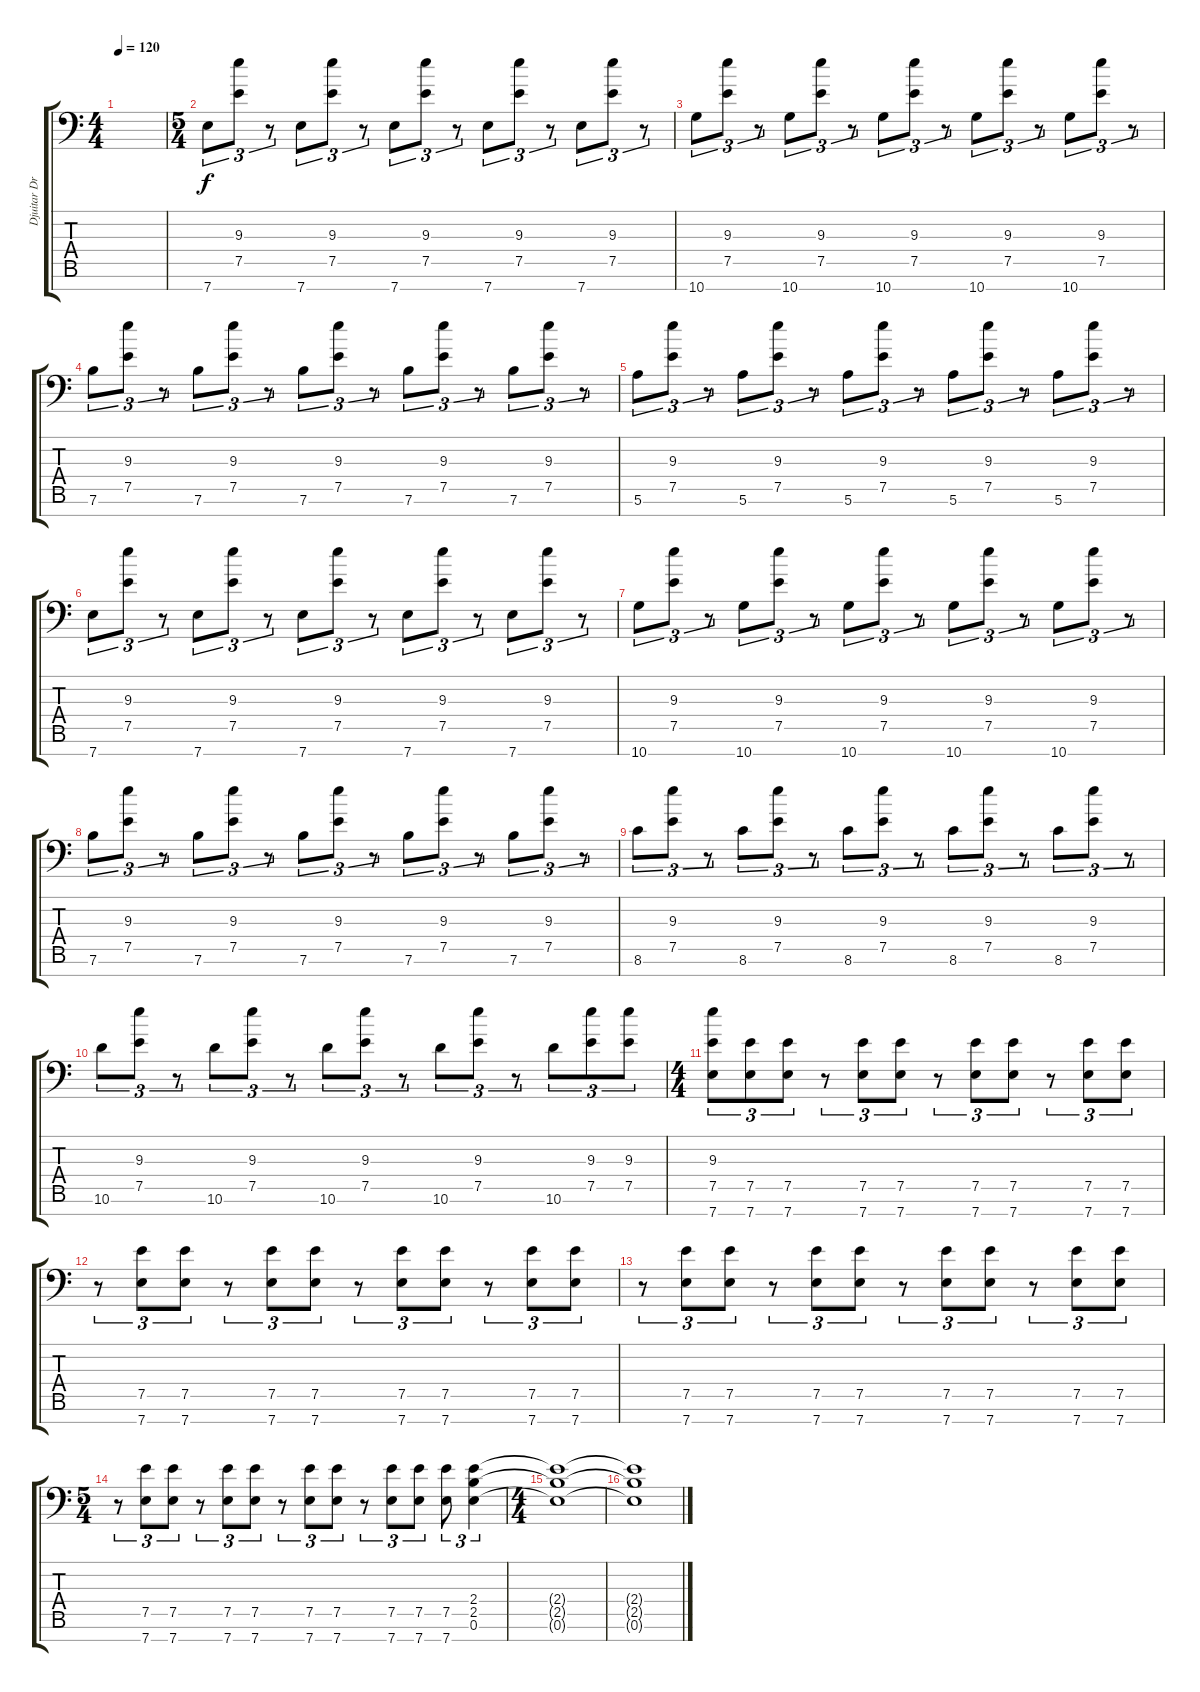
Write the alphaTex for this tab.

\track ("Djuitar Dropped A" "Djuitar Dr") {instrument distortionguitar}
\staff {score tabs}
\tuning (E4 B3 G3 D3 A2 E2 A1) {hide}
\ts (4 4)
\tempo 120
\clef f4
\ks c
|
\ts (5 4)
7.7.8{tu (3 2)} (9.3 7.5).8{tu (3 2)} r.8{tu (3 2)} 7.7.8{tu (3 2)} (9.3 7.5).8{tu (3 2)} r.8{tu (3 2)} 7.7.8{tu (3 2)} (9.3 7.5).8{tu (3 2)} r.8{tu (3 2)} 7.7.8{tu (3 2)} (9.3 7.5).8{tu (3 2)} r.8{tu (3 2)} 7.7.8{tu (3 2)} (9.3 7.5).8{tu (3 2)} r.8{tu (3 2)} |
10.7.8{tu (3 2)} (9.3 7.5).8{tu (3 2)} r.8{tu (3 2)} 10.7.8{tu (3 2)} (9.3 7.5).8{tu (3 2)} r.8{tu (3 2)} 10.7.8{tu (3 2)} (9.3 7.5).8{tu (3 2)} r.8{tu (3 2)} 10.7.8{tu (3 2)} (9.3 7.5).8{tu (3 2)} r.8{tu (3 2)} 10.7.8{tu (3 2)} (9.3 7.5).8{tu (3 2)} r.8{tu (3 2)} |
7.6.8{tu (3 2)} (9.3 7.5).8{tu (3 2)} r.8{tu (3 2)} 7.6.8{tu (3 2)} (9.3 7.5).8{tu (3 2)} r.8{tu (3 2)} 7.6.8{tu (3 2)} (9.3 7.5).8{tu (3 2)} r.8{tu (3 2)} 7.6.8{tu (3 2)} (9.3 7.5).8{tu (3 2)} r.8{tu (3 2)} 7.6.8{tu (3 2)} (9.3 7.5).8{tu (3 2)} r.8{tu (3 2)} |
5.6.8{tu (3 2)} (9.3 7.5).8{tu (3 2)} r.8{tu (3 2)} 5.6.8{tu (3 2)} (9.3 7.5).8{tu (3 2)} r.8{tu (3 2)} 5.6.8{tu (3 2)} (9.3 7.5).8{tu (3 2)} r.8{tu (3 2)} 5.6.8{tu (3 2)} (9.3 7.5).8{tu (3 2)} r.8{tu (3 2)} 5.6.8{tu (3 2)} (9.3 7.5).8{tu (3 2)} r.8{tu (3 2)} |
7.7.8{tu (3 2)} (9.3 7.5).8{tu (3 2)} r.8{tu (3 2)} 7.7.8{tu (3 2)} (9.3 7.5).8{tu (3 2)} r.8{tu (3 2)} 7.7.8{tu (3 2)} (9.3 7.5).8{tu (3 2)} r.8{tu (3 2)} 7.7.8{tu (3 2)} (9.3 7.5).8{tu (3 2)} r.8{tu (3 2)} 7.7.8{tu (3 2)} (9.3 7.5).8{tu (3 2)} r.8{tu (3 2)} |
10.7.8{tu (3 2)} (9.3 7.5).8{tu (3 2)} r.8{tu (3 2)} 10.7.8{tu (3 2)} (9.3 7.5).8{tu (3 2)} r.8{tu (3 2)} 10.7.8{tu (3 2)} (9.3 7.5).8{tu (3 2)} r.8{tu (3 2)} 10.7.8{tu (3 2)} (9.3 7.5).8{tu (3 2)} r.8{tu (3 2)} 10.7.8{tu (3 2)} (9.3 7.5).8{tu (3 2)} r.8{tu (3 2)} |
7.6.8{tu (3 2)} (9.3 7.5).8{tu (3 2)} r.8{tu (3 2)} 7.6.8{tu (3 2)} (9.3 7.5).8{tu (3 2)} r.8{tu (3 2)} 7.6.8{tu (3 2)} (9.3 7.5).8{tu (3 2)} r.8{tu (3 2)} 7.6.8{tu (3 2)} (9.3 7.5).8{tu (3 2)} r.8{tu (3 2)} 7.6.8{tu (3 2)} (9.3 7.5).8{tu (3 2)} r.8{tu (3 2)} |
8.6.8{tu (3 2)} (9.3 7.5).8{tu (3 2)} r.8{tu (3 2)} 8.6.8{tu (3 2)} (9.3 7.5).8{tu (3 2)} r.8{tu (3 2)} 8.6.8{tu (3 2)} (9.3 7.5).8{tu (3 2)} r.8{tu (3 2)} 8.6.8{tu (3 2)} (9.3 7.5).8{tu (3 2)} r.8{tu (3 2)} 8.6.8{tu (3 2)} (9.3 7.5).8{tu (3 2)} r.8{tu (3 2)} |
10.6.8{tu (3 2)} (9.3 7.5).8{tu (3 2)} r.8{tu (3 2)} 10.6.8{tu (3 2)} (9.3 7.5).8{tu (3 2)} r.8{tu (3 2)} 10.6.8{tu (3 2)} (9.3 7.5).8{tu (3 2)} r.8{tu (3 2)} 10.6.8{tu (3 2)} (9.3 7.5).8{tu (3 2)} r.8{tu (3 2)} 10.6.8{tu (3 2)} (9.3 7.5).8{tu (3 2)} (9.3 7.5).8{tu (3 2)} |
\ts (4 4)
(9.3 7.5 7.7).8{tu (3 2)} (7.5 7.7).8{tu (3 2)} (7.5 7.7).8{tu (3 2)} r.8{tu (3 2)} (7.5 7.7).8{tu (3 2)} (7.5 7.7).8{tu (3 2)} r.8{tu (3 2)} (7.5 7.7).8{tu (3 2)} (7.5 7.7).8{tu (3 2)} r.8{tu (3 2)} (7.5 7.7).8{tu (3 2)} (7.5 7.7).8{tu (3 2)} |
r.8{tu (3 2)} (7.5 7.7).8{tu (3 2)} (7.5 7.7).8{tu (3 2)} r.8{tu (3 2)} (7.5 7.7).8{tu (3 2)} (7.5 7.7).8{tu (3 2)} r.8{tu (3 2)} (7.5 7.7).8{tu (3 2)} (7.5 7.7).8{tu (3 2)} r.8{tu (3 2)} (7.5 7.7).8{tu (3 2)} (7.5 7.7).8{tu (3 2)} |
r.8{tu (3 2)} (7.5 7.7).8{tu (3 2)} (7.5 7.7).8{tu (3 2)} r.8{tu (3 2)} (7.5 7.7).8{tu (3 2)} (7.5 7.7).8{tu (3 2)} r.8{tu (3 2)} (7.5 7.7).8{tu (3 2)} (7.5 7.7).8{tu (3 2)} r.8{tu (3 2)} (7.5 7.7).8{tu (3 2)} (7.5 7.7).8{tu (3 2)} |
\ts (5 4)
r.8{tu (3 2)} (7.5 7.7).8{tu (3 2)} (7.5 7.7).8{tu (3 2)} r.8{tu (3 2)} (7.5 7.7).8{tu (3 2)} (7.5 7.7).8{tu (3 2)} r.8{tu (3 2)} (7.5 7.7).8{tu (3 2)} (7.5 7.7).8{tu (3 2)} r.8{tu (3 2)} (7.5 7.7).8{tu (3 2)} (7.5 7.7).8{tu (3 2)} (7.5 7.7).8{tu (3 2)} (2.4 2.5 0.6).4{tu (3 2)} |
\ts (4 4)
(2.4{t} 2.5{t} 0.6{t}).1 |
(2.4{t} 2.5{t} 0.6{t}).1
